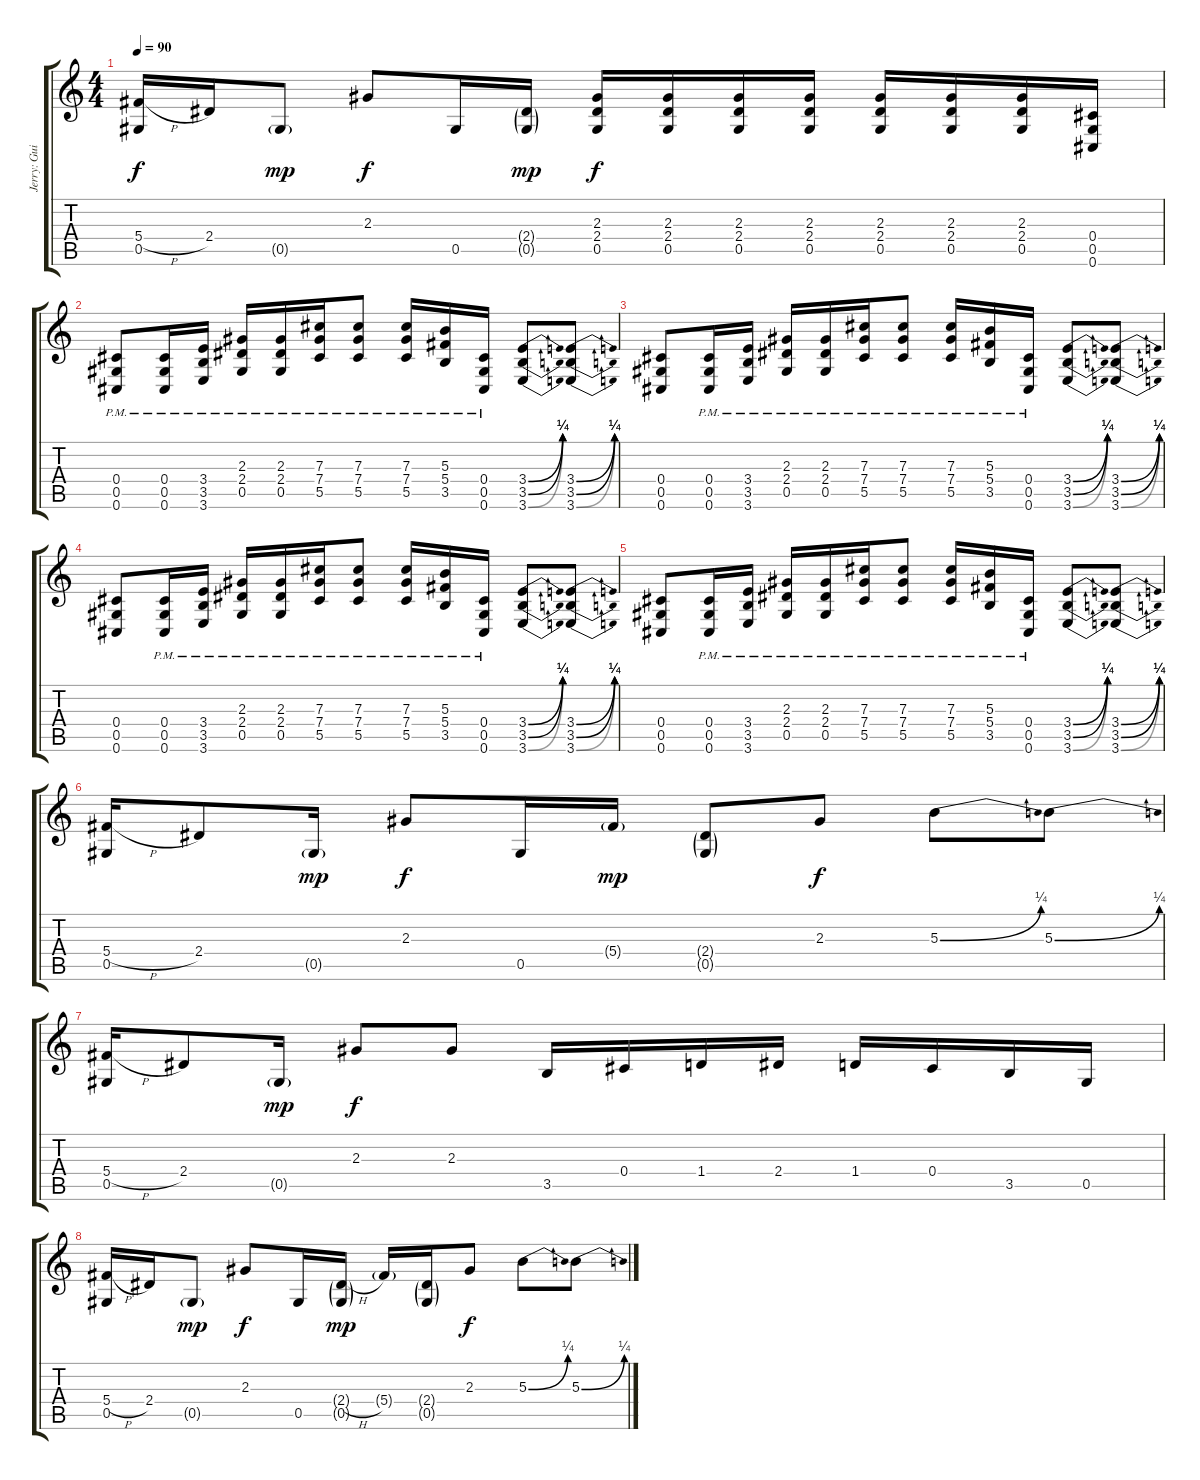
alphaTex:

\track ("Jerry: Guitar 1" "Jerry: Gui") {instrument distortionguitar}
\staff {score tabs}
\tuning (Eb4 Bb3 Gb3 Db3 Ab2 Db2) {hide}
\ts (4 4)
\tempo 90
\clef g2
\ks c
(5.4{h} 0.5).16{dy f} 2.4.16 0.5{g}.8{dy mp} 2.3.8{dy f} 0.5.16 (2.4{g} 0.5{g}).16{dy mp} (2.3 2.4 0.5).16{dy f} (2.3 2.4 0.5).16 (2.3 2.4 0.5).16 (2.3 2.4 0.5).16 (2.3 2.4 0.5).16 (2.3 2.4 0.5).16 (2.3 2.4 0.5).16 (0.4 0.5 0.6).16 |
(0.4{pm} 0.5{pm} 0.6{pm}).8 (0.4{pm} 0.5{pm} 0.6{pm}).16 (3.4{pm} 3.5{pm} 3.6{pm}).16 (2.3{pm} 2.4{pm} 0.5{pm}).16 (2.3{pm} 2.4{pm} 0.5{pm}).16 (7.3{pm} 7.4{pm} 5.5{pm}).16 (7.3{pm} 7.4{pm} 5.5{pm}).8 (7.3{pm} 7.4{pm} 5.5{pm}).16 (5.3{pm} 5.4{pm} 3.5{pm}).16 (0.4{pm} 0.5{pm} 0.6{pm}).16 (3.4{be (bend 0 0 60 1)} 3.5{be (bend 0 0 60 1)} 3.6{be (bend 0 0 60 1)}).8 (3.4{be (bend 0 0 60 1)} 3.5{be (bend 0 0 60 1)} 3.6{be (bend 0 0 60 1)}).8 |
(0.4 0.5 0.6).8 (0.4{pm} 0.5{pm} 0.6{pm}).16 (3.4{pm} 3.5{pm} 3.6{pm}).16 (2.3{pm} 2.4{pm} 0.5{pm}).16 (2.3{pm} 2.4{pm} 0.5{pm}).16 (7.3{pm} 7.4{pm} 5.5{pm}).16 (7.3{pm} 7.4{pm} 5.5{pm}).8 (7.3{pm} 7.4{pm} 5.5{pm}).16 (5.3{pm} 5.4{pm} 3.5{pm}).16 (0.4{pm} 0.5{pm} 0.6{pm}).16 (3.4{be (bend 0 0 60 1)} 3.5{be (bend 0 0 60 1)} 3.6{be (bend 0 0 60 1)}).8 (3.4{be (bend 0 0 60 1)} 3.5{be (bend 0 0 60 1)} 3.6{be (bend 0 0 60 1)}).8 |
(0.4 0.5 0.6).8 (0.4{pm} 0.5{pm} 0.6{pm}).16 (3.4{pm} 3.5{pm} 3.6{pm}).16 (2.3{pm} 2.4{pm} 0.5{pm}).16 (2.3{pm} 2.4{pm} 0.5{pm}).16 (7.3{pm} 7.4{pm} 5.5{pm}).16 (7.3{pm} 7.4{pm} 5.5{pm}).8 (7.3{pm} 7.4{pm} 5.5{pm}).16 (5.3{pm} 5.4{pm} 3.5{pm}).16 (0.4{pm} 0.5{pm} 0.6{pm}).16 (3.4{be (bend 0 0 60 1)} 3.5{be (bend 0 0 60 1)} 3.6{be (bend 0 0 60 1)}).8 (3.4{be (bend 0 0 60 1)} 3.5{be (bend 0 0 60 1)} 3.6{be (bend 0 0 60 1)}).8 |
(0.4 0.5 0.6).8 (0.4{pm} 0.5{pm} 0.6{pm}).16 (3.4{pm} 3.5{pm} 3.6{pm}).16 (2.3{pm} 2.4{pm} 0.5{pm}).16 (2.3{pm} 2.4{pm} 0.5{pm}).16 (7.3{pm} 7.4{pm} 5.5{pm}).16 (7.3{pm} 7.4{pm} 5.5{pm}).8 (7.3{pm} 7.4{pm} 5.5{pm}).16 (5.3{pm} 5.4{pm} 3.5{pm}).16 (0.4{pm} 0.5{pm} 0.6{pm}).16 (3.4{be (bend 0 0 60 1)} 3.5{be (bend 0 0 60 1)} 3.6{be (bend 0 0 60 1)}).8 (3.4{be (bend 0 0 60 1)} 3.5{be (bend 0 0 60 1)} 3.6{be (bend 0 0 60 1)}).8 |
(5.4{h} 0.5).16 2.4.8 0.5{g}.16{dy mp} 2.3.8{dy f} 0.5.16 5.4{g}.16{dy mp} (2.4{g} 0.5{g}).8 2.3.8{dy f} 5.3{be (bend 0 0 60 1)}.8 5.3{be (bend 0 0 60 1)}.8 |
(5.4{h} 0.5).16 2.4.8 0.5{g}.16{dy mp} 2.3.8{dy f} 2.3.8 3.5.16 0.4.16 1.4.16 2.4.16 1.4.16 0.4.16 3.5.16 0.5.16 |
(5.4{h} 0.5).16 2.4.16 0.5{g}.8{dy mp} 2.3.8{dy f} 0.5.16 (2.4{h g} 0.5{g}).16{dy mp} 5.4{g}.16 (2.4{g} 0.5{g}).16 2.3.8{dy f} 5.3{be (bend 0 0 60 1)}.8 5.3{be (bend 0 0 60 1)}.8
